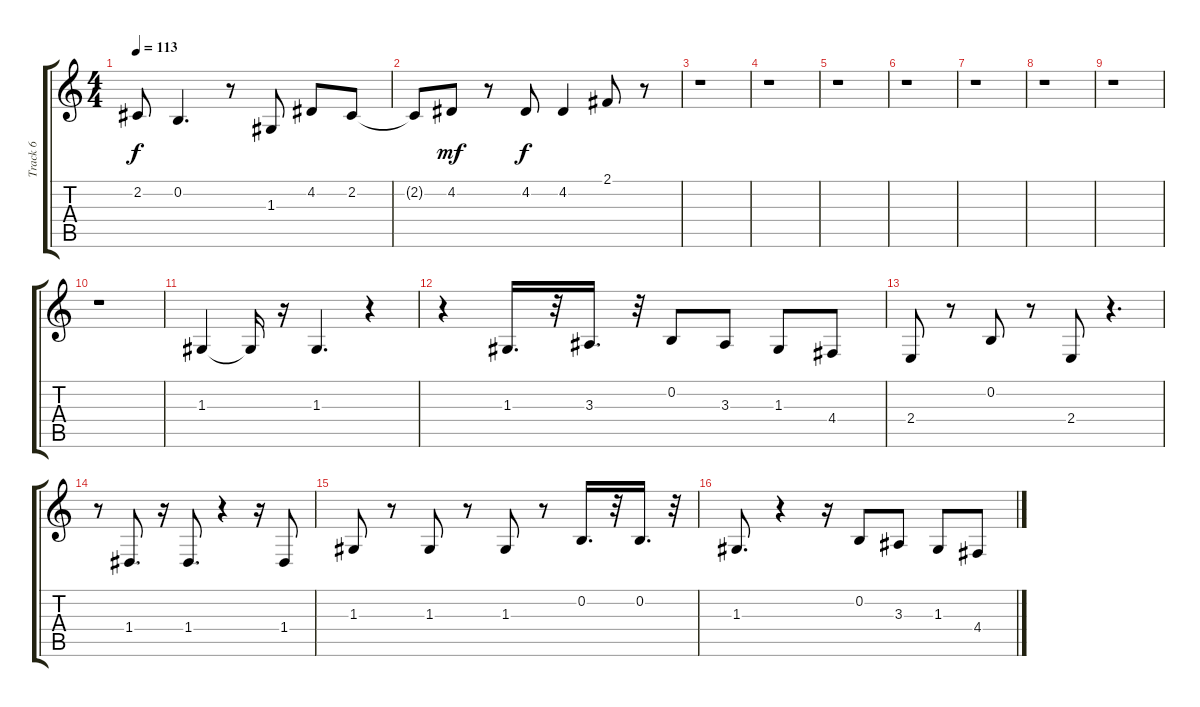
\track ("Track 6" "Track 6") {instrument panflute}
\staff {score tabs}
\tuning (E4 B3 G3 D3 A2 E2) {hide}
\ts (4 4)
\tempo 113
\clef g2
\ks c
2.2{t}.8{dy f} 0.2.4{d} r.8 1.3.8 4.2.8 2.2.8 |
2.2{t}.8 4.2.8{dy mf} r.8 4.2.8{dy f} 4.2.4 2.1.8 r.8 |
r.1 |
r.1 |
r.1 |
r.1 |
r.1 |
r.1 |
r.1 |
r.1 |
1.3.4 1.3{t}.16 r.16 1.3.4{d} r.4 |
r.4 1.3.16{d} r.32 3.3.16{d} r.32 0.2.8 3.3.8 1.3.8 4.4.8 |
2.4.8 r.8 0.2.8 r.8 2.4.8 r.4{d} |
r.8 1.4.8{d} r.16 1.4.8{d} r.4 r.16 1.4.8 |
1.3.8 r.8 1.3.8 r.8 1.3.8 r.8 0.2.16{d} r.32 0.2.16{d} r.32 |
1.3.8{d} r.4 r.16 0.2.8 3.3.8 1.3.8 4.4.8
